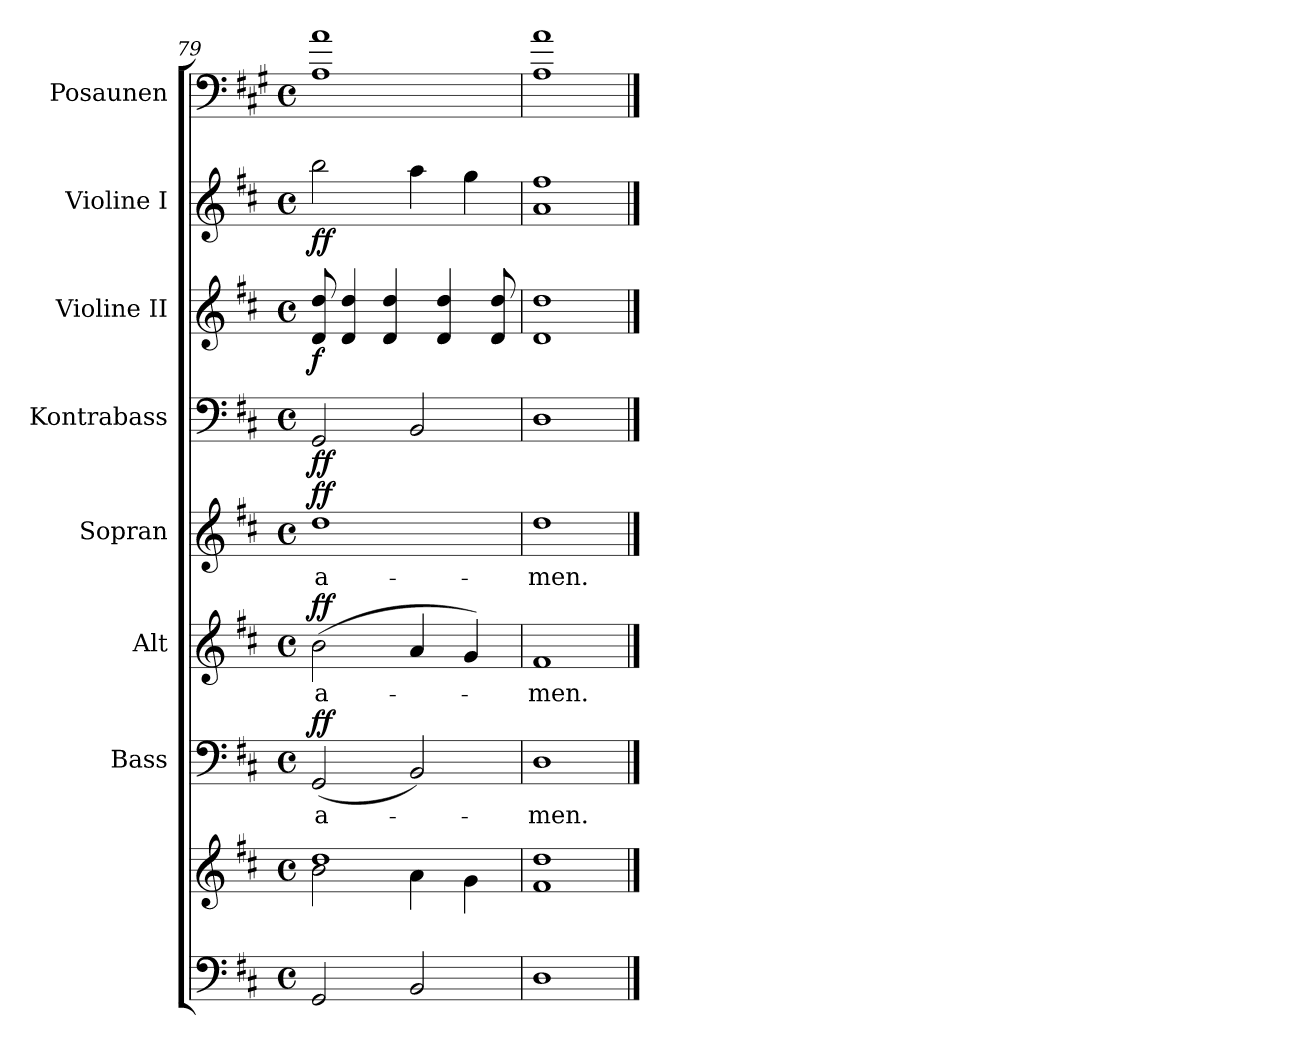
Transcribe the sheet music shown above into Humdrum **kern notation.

**kern	**kern	**kern	**text	**dynam	**kern	**text	**dynam	**kern	**text	**dynam	**kern	**dynam	**kern	**dynam	**kern	**dynam	**kern
*part8	*part8	*part7	*part7	*part7	*part6	*part6	*part6	*part5	*part5	*part5	*part4	*part4	*part3	*part3	*part2	*part2	*part1
*staff9	*staff8	*staff7	*staff7	*staff7	*staff6	*staff6	*staff6	*staff5	*staff5	*staff5	*staff4	*staff4	*staff3	*staff3	*staff2	*staff2	*staff1
*	*	*I"Bass	*	*	*I"Alt	*	*	*I"Sopran	*	*	*I"Kontrabass	*	*I"Violine II	*	*I"Violine I	*	*I"Posaunen
*	*	*I'B.	*	*	*I'A.	*	*	*I'S.	*	*	*I'Kb.	*	*I'Vl. II	*	*I'Vl. I	*	*I'Pos.
*clefF4	*clefG2	*clefF4	*	*	*clefG2	*	*	*clefG2	*	*	*clefF4	*	*clefG2	*	*clefG2	*	*clefF4
*	*	*	*	*	*	*	*	*	*	*	*ITrd7c12	*	*	*	*	*	*ITrd4c7
*k[f#c#]	*k[f#c#]	*k[f#c#]	*	*	*k[f#c#]	*	*	*k[f#c#]	*	*	*k[f#c#]	*	*k[f#c#]	*	*k[f#c#]	*	*k[f#c#]
*D:	*D:	*D:	*	*	*D:	*	*	*D:	*	*	*D:	*	*D:	*	*D:	*	*D:
*M4/4	*M4/4	*M4/4	*	*	*M4/4	*	*	*M4/4	*	*	*M4/4	*	*M4/4	*	*M4/4	*	*M4/4
*met(c)	*met(c)	*met(c)	*	*	*met(c)	*	*	*met(c)	*	*	*met(c)	*	*met(c)	*	*met(c)	*	*met(c)
=79	=79	=79	=79	=79	=79	=79	=79	=79	=79	=79	=79	=79	=79	=79	=79	=79	=79
*	*^	*	*	*	*	*	*	*	*	*	*	*	*	*	*	*	*
!	!	!	!	!LO:LY:b	!LO:DY:a	!	!LO:LY:b	!LO:DY:a	!	!LO:LY:b	!LO:DY:a	!	!LO:DY:b	!	!LO:DY:b	!	!LO:DY:b	!
2GG/	1dd	2b\	(<2GG/	a-	ff	(>2b\	a-	ff	1dd	a-	ff	2GGG/	ff	8d/ 8dd/	f	2bb\	ff	1D 1d
.	.	.	.	.	.	.	.	.	.	.	.	.	.	4d/ 4dd/	.	.	.	.
.	.	.	.	.	.	.	.	.	.	.	.	.	.	4d/ 4dd/	.	.	.	.
2BB/	.	4a\	2BB/)	.	.	4a/	.	.	.	.	.	2BBB/	.	.	.	4aa\	.	.
.	.	.	.	.	.	.	.	.	.	.	.	.	.	4d/ 4dd/	.	.	.	.
.	.	4g\	.	.	.	4g/)	.	.	.	.	.	.	.	.	.	4gg\	.	.
.	.	.	.	.	.	.	.	.	.	.	.	.	.	8d/ 8dd/	.	.	.	.
=80	=80	=80	=80	=80	=80	=80	=80	=80	=80	=80	=80	=80	=80	=80	=80	=80	=80	=80
!	!	!	!	!LO:LY:b	!	!	!LO:LY:b	!	!	!LO:LY:b	!	!	!	!	!	!	!	!
1D	1dd	1f#	1D	-men.	.	1f#	-men.	.	1dd	-men.	.	1DD	.	1d 1dd	.	1a 1ff#	.	1D 1d
*	*v	*v	*	*	*	*	*	*	*	*	*	*	*	*	*	*	*	*
==	==	==	==	==	==	==	==	==	==	==	==	==	==	==	==	==	==
*-	*-	*-	*-	*-	*-	*-	*-	*-	*-	*-	*-	*-	*-	*-	*-	*-	*-
